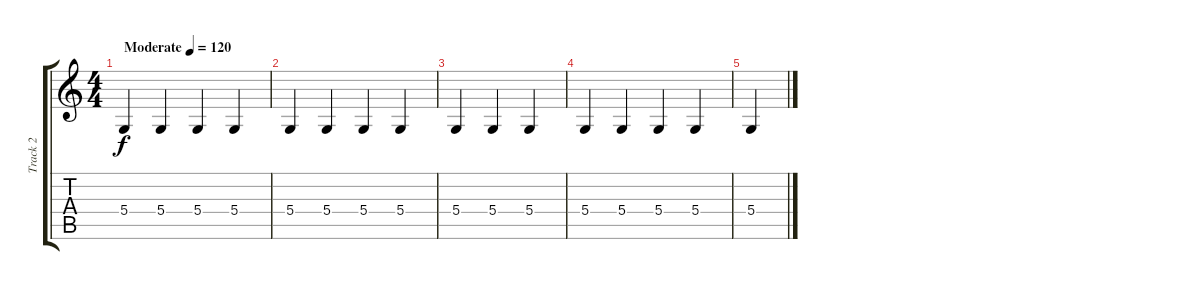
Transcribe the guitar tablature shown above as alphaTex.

\track ("Track 2" "Track 2") {instrument rockorgan}
\staff {score tabs}
\tuning (E4 B3 G3 D3 A2 E2) {hide}
\ts (4 4)
\tempo (120 "Moderate")
\clef g2
\ks c
5.4.4{dy f instrument rockorgan} 5.4.4 5.4.4 5.4.4 |
5.4.4 5.4.4 5.4.4 5.4.4 |
5.4.4 5.4.4 5.4.4 |
5.4.4 5.4.4 5.4.4 5.4.4 |
5.4.4
